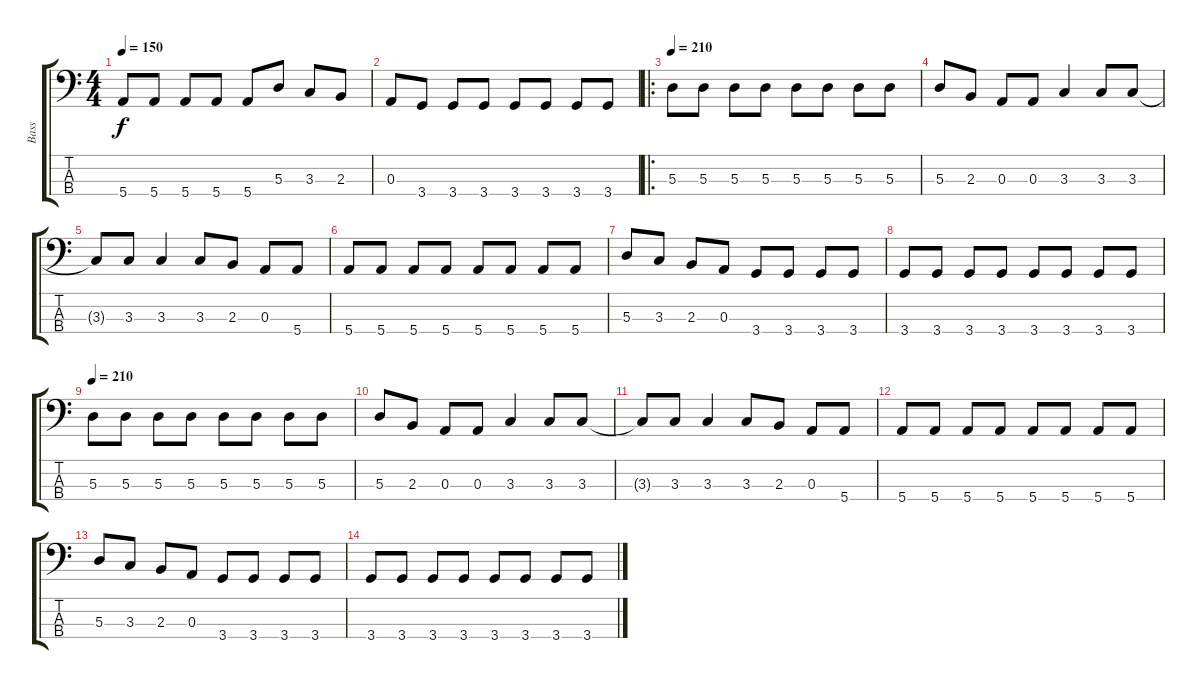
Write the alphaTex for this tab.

\track ("Bass" "Bass") {instrument electricbassfinger}
\staff {score tabs}
\tuning (G2 D2 A1 E1) {hide}
\ts (4 4)
\tempo 150
\clef f4
\ks c
5.4.8{dy f} 5.4.8 5.4.8 5.4.8 5.4.8 5.3.8 3.3.8 2.3.8 |
0.3.8 3.4.8 3.4.8 3.4.8 3.4.8 3.4.8 3.4.8 3.4.8 |
\ro
\tempo 210
5.3.8 5.3.8 5.3.8 5.3.8 5.3.8 5.3.8 5.3.8 5.3.8 |
5.3.8 2.3.8 0.3.8 0.3.8 3.3.4 3.3.8 3.3.8 |
3.3{t}.8 3.3.8 3.3.4 3.3.8 2.3.8 0.3.8 5.4.8 |
5.4.8 5.4.8 5.4.8 5.4.8 5.4.8 5.4.8 5.4.8 5.4.8 |
5.3.8 3.3.8 2.3.8 0.3.8 3.4.8 3.4.8 3.4.8 3.4.8 |
3.4.8 3.4.8 3.4.8 3.4.8 3.4.8 3.4.8 3.4.8 3.4.8 |
\tempo 210
5.3.8 5.3.8 5.3.8 5.3.8 5.3.8 5.3.8 5.3.8 5.3.8 |
5.3.8 2.3.8 0.3.8 0.3.8 3.3.4 3.3.8 3.3.8 |
3.3{t}.8 3.3.8 3.3.4 3.3.8 2.3.8 0.3.8 5.4.8 |
5.4.8 5.4.8 5.4.8 5.4.8 5.4.8 5.4.8 5.4.8 5.4.8 |
5.3.8 3.3.8 2.3.8 0.3.8 3.4.8 3.4.8 3.4.8 3.4.8 |
3.4.8 3.4.8 3.4.8 3.4.8 3.4.8 3.4.8 3.4.8 3.4.8
